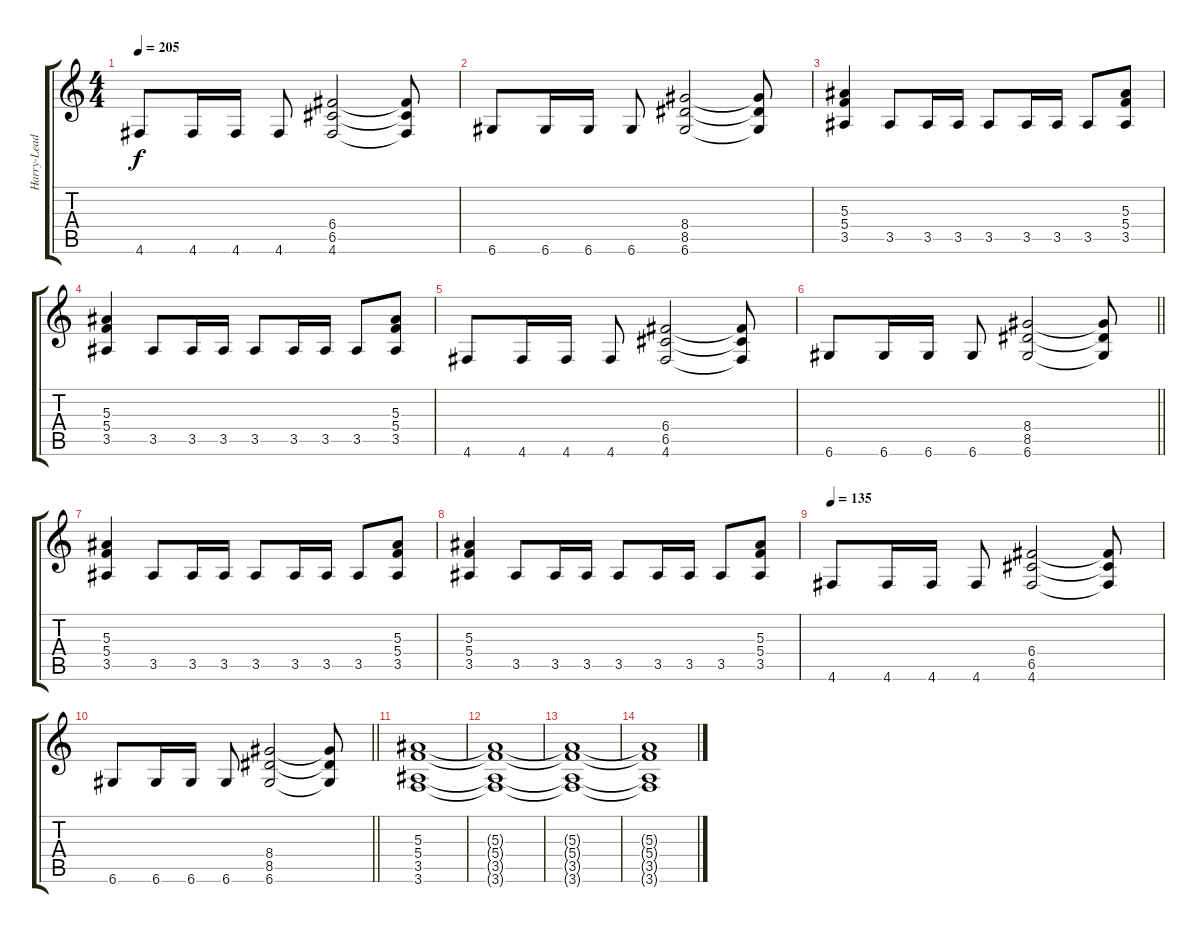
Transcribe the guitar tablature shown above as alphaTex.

\track ("Harry-Lead" "Harry-Lead") {instrument distortionguitar}
\staff {score tabs}
\tuning (D4 A3 F3 C3 G2 D2) {hide}
\ts (4 4)
\tempo 205
\clef g2
\ks c
4.6.8{dy f} 4.6.16 4.6.16 4.6.8 (6.4 6.5 4.6).2 (6.4{t} 6.5{t} 4.6{t}).8 |
6.6.8 6.6.16 6.6.16 6.6.8 (8.4 8.5 6.6).2 (8.4{t} 8.5{t} 6.6{t}).8 |
(5.3 5.4 3.5).4 3.5.8 3.5.16 3.5.16 3.5.8 3.5.16 3.5.16 3.5.8 (5.3 5.4 3.5).8 |
(5.3 5.4 3.5).4 3.5.8 3.5.16 3.5.16 3.5.8 3.5.16 3.5.16 3.5.8 (5.3 5.4 3.5).8 |
4.6.8 4.6.16 4.6.16 4.6.8 (6.4 6.5 4.6).2 (6.4{t} 6.5{t} 4.6{t}).8 |
\barLineRight lightlight
6.6.8 6.6.16 6.6.16 6.6.8 (8.4 8.5 6.6).2 (8.4{t} 8.5{t} 6.6{t}).8 |
(5.3 5.4 3.5).4 3.5.8 3.5.16 3.5.16 3.5.8 3.5.16 3.5.16 3.5.8 (5.3 5.4 3.5).8 |
(5.3 5.4 3.5).4 3.5.8 3.5.16 3.5.16 3.5.8 3.5.16 3.5.16 3.5.8 (5.3 5.4 3.5).8 |
\tempo 135
4.6.8 4.6.16 4.6.16 4.6.8 (6.4 6.5 4.6).2 (6.4{t} 6.5{t} 4.6{t}).8 |
\barLineRight lightlight
6.6.8 6.6.16 6.6.16 6.6.8 (8.4 8.5 6.6).2 (8.4{t} 8.5{t} 6.6{t}).8 |
(5.3 5.4 3.5 3.6).1 |
(5.3{t} 5.4{t} 3.5{t} 3.6{t}).1 |
(5.3{t} 5.4{t} 3.5{t} 3.6{t}).1 |
(5.3{t} 5.4{t} 3.5{t} 3.6{t}).1
